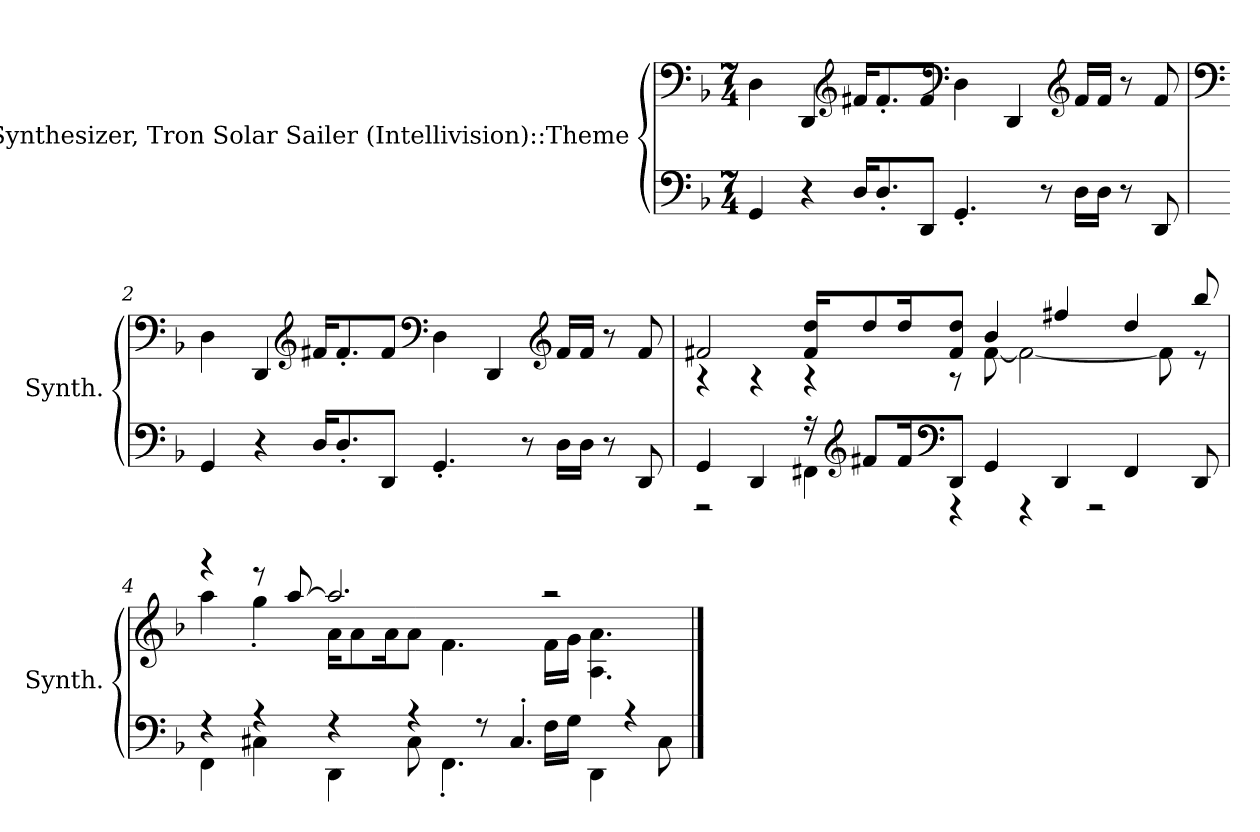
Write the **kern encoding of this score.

**kern	**kern
*part1	*part1
*staff2	*staff1
*I"Square Synthesizer, Tron Solar Sailer (Intellivision)::Theme	*
*I'Synth.	*
*clefF4	*clefF4
*k[b-]	*k[b-]
*M7/4	*M7/4
*MM130	*MM130
=1	=1
4GG/	4D\
4r	4DD/
*	*clefG2
16D/KL	16f#X/KL
8.D'/	8.f#'/
8DD/J	8f#/J
*	*clefF4
4.GG'/	4D\
.	4DD/
8r	.
*	*clefG2
16D\LL	16f#/LL
16D\JJ	16f#/JJ
8r	8r
8DD/	8f#/
=2	=2
*	*clefF4
4GG/	4D\
4r	4DD/
*	*clefG2
16D/KL	16f#X/KL
8.D'/	8.f#'/
8DD/J	8f#/J
*	*clefF4
4.GG'/	4D\
.	4DD/
8r	.
*	*clefG2
16D\LL	16f#/LL
16D\JJ	16f#/JJ
8r	8r
8DD/	8f#/
!!LO:LB:g=z
=3	=3
*^	*^
4GG/	2r	2f#X/	4r
4DD/	.	.	4r
16r	4FF#X\	16f#/ 16dd/KL	4r
*clefG2	*	*	*
8f#X/L	.	8dd/	.
16f#/K	.	16dd/K	.
*clefF4	*	*	*
8DD/J	4r	8f#/ 8dd/J	8r
4GG/	.	4b-/	[8f#\
.	4r	.	2f#\_
4DD/	.	4ff#X/	.
.	2r	.	.
4FF#/	.	4dd/	.
.	.	.	8f#\]
8DD/	.	8bb-/	8r
=4	=4	=4	=4
4r	4FF\	4r	4aa\
4r	4C#X\	8r	4gg'\
.	.	[8aa/	.
4r	4DD\	2.aa/]	16a\KL
.	.	.	8a\
.	.	.	16a\K
4r	8C#\	.	8a\J
.	4.FF'\	.	4.f\
8r	.	.	.
4.C#'/	.	.	.
.	16F\LL	2r	16f\LL
.	16G\JJ	.	16g\JJ
.	4DD\	.	4.A\ 4.a\
4r	.	.	.
.	8C#\	.	.
*v	*v	*	*
*	*v	*v
==	==
*-	*-
